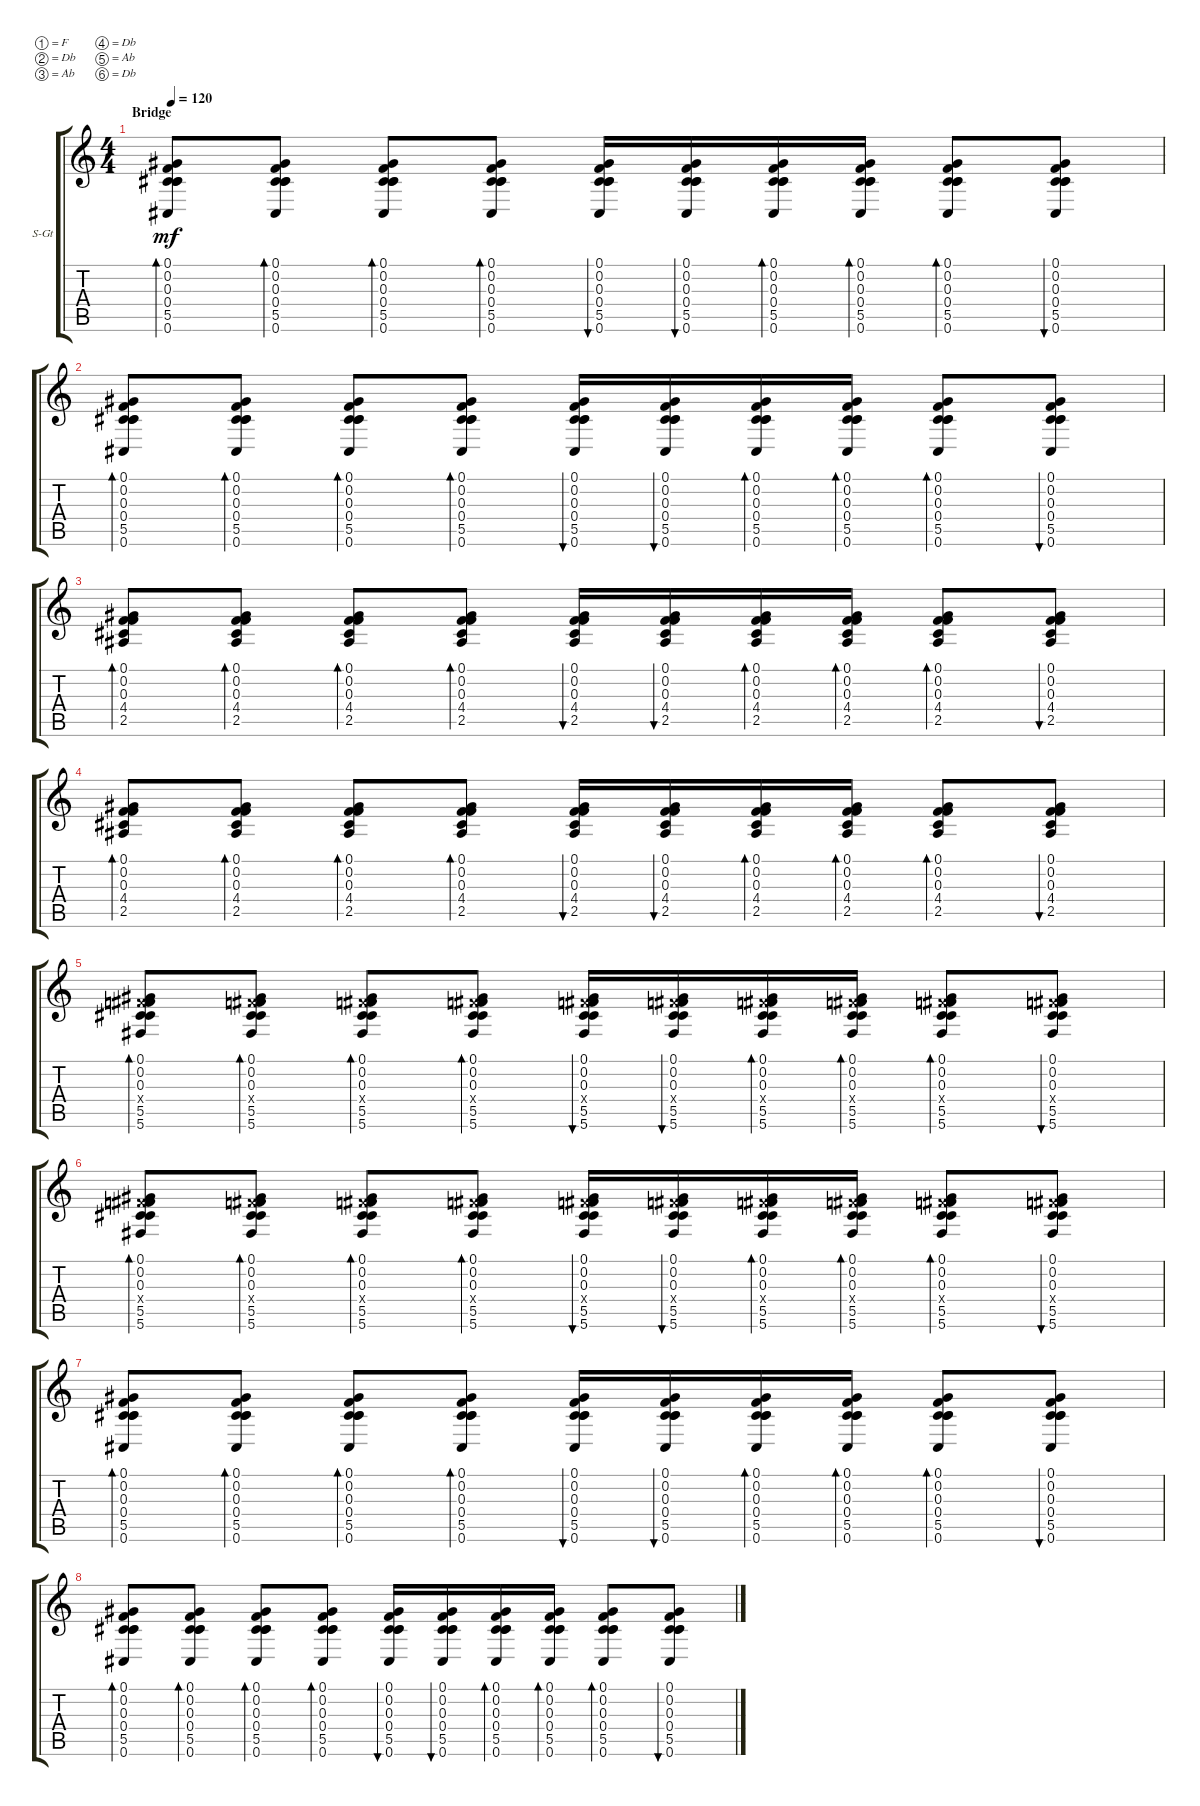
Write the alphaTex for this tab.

\defaultSystemsLayout 4
\bracketExtendMode groupsimilarinstruments
\firstSystemTrackNameOrientation horizontal
\otherSystemsTrackNameOrientation horizontal
\track ("Steel Guitar" "S-Gt") {instrument acousticguitarsteel}
\staff {score tabs}
\tuning (F3 Db3 Ab3 Db3 Ab2 Db2)
\ts (4 4)
\section ("" "Bridge")
\tempo 120
\clef g2
\ks c
(5.5 0.4 0.3 0.2 0.1 0.6).8{bd 30 dy mf} (5.5 0.4 0.3 0.2 0.1 0.6).8{bd 30} (5.5 0.4 0.3 0.2 0.1 0.6).8{bd 30} (5.5 0.4 0.3 0.2 0.1 0.6).8{bd 30} (5.5 0.4 0.3 0.2 0.1 0.6).16{bu 30} (5.5 0.4 0.3 0.2 0.1 0.6).16{bu 30} (5.5 0.4 0.3 0.2 0.1 0.6).16{bd 30} (5.5 0.4 0.3 0.2 0.1 0.6).16{bd 30} (5.5 0.4 0.3 0.2 0.1 0.6).8{bd 30} (5.5 0.4 0.3 0.2 0.1 0.6).8{bu 30} |
(5.5 0.4 0.3 0.2 0.1 0.6).8{bd 30} (5.5 0.4 0.3 0.2 0.1 0.6).8{bd 30} (5.5 0.4 0.3 0.2 0.1 0.6).8{bd 30} (5.5 0.4 0.3 0.2 0.1 0.6).8{bd 30} (5.5 0.4 0.3 0.2 0.1 0.6).16{bu 30} (5.5 0.4 0.3 0.2 0.1 0.6).16{bu 30} (5.5 0.4 0.3 0.2 0.1 0.6).16{bd 30} (5.5 0.4 0.3 0.2 0.1 0.6).16{bd 30} (5.5 0.4 0.3 0.2 0.1 0.6).8{bd 30} (5.5 0.4 0.3 0.2 0.1 0.6).8{bu 30} |
(2.5 4.4 0.3 0.2 0.1).8{bd 30} (2.5 4.4 0.3 0.2 0.1).8{bd 30} (2.5 4.4 0.3 0.2 0.1).8{bd 30} (2.5 4.4 0.3 0.2 0.1).8{bd 30} (2.5 4.4 0.3 0.2 0.1).16{bu 30} (2.5 4.4 0.3 0.2 0.1).16{bu 30} (2.5 4.4 0.3 0.2 0.1).16{bd 30} (2.5 4.4 0.3 0.2 0.1).16{bd 30} (2.5 4.4 0.3 0.2 0.1).8{bd 30} (2.5 4.4 0.3 0.2 0.1).8{bu 30} |
(2.5 4.4 0.3 0.2 0.1).8{bd 30} (2.5 4.4 0.3 0.2 0.1).8{bd 30} (2.5 4.4 0.3 0.2 0.1).8{bd 30} (2.5 4.4 0.3 0.2 0.1).8{bd 30} (2.5 4.4 0.3 0.2 0.1).16{bu 30} (2.5 4.4 0.3 0.2 0.1).16{bu 30} (2.5 4.4 0.3 0.2 0.1).16{bd 30} (2.5 4.4 0.3 0.2 0.1).16{bd 30} (2.5 4.4 0.3 0.2 0.1).8{bd 30} (2.5 4.4 0.3 0.2 0.1).8{bu 30} |
(5.5 5.4{x} 0.3 0.2 0.1 5.6).8{bd 30} (5.5 5.4{x} 0.3 0.2 0.1 5.6).8{bd 30} (5.5 5.4{x} 0.3 0.2 0.1 5.6).8{bd 30} (5.5 5.4{x} 0.3 0.2 0.1 5.6).8{bd 30} (5.5 5.4{x} 0.3 0.2 0.1 5.6).16{bu 30} (5.5 5.4{x} 0.3 0.2 0.1 5.6).16{bu 30} (5.5 5.4{x} 0.3 0.2 0.1 5.6).16{bd 30} (5.5 5.4{x} 0.3 0.2 0.1 5.6).16{bd 30} (5.5 5.4{x} 0.3 0.2 0.1 5.6).8{bd 30} (5.5 5.4{x} 0.3 0.2 0.1 5.6).8{bu 30} |
(5.5 5.4{x} 0.3 0.2 0.1 5.6).8{bd 30} (5.5 5.4{x} 0.3 0.2 0.1 5.6).8{bd 30} (5.5 5.4{x} 0.3 0.2 0.1 5.6).8{bd 30} (5.5 5.4{x} 0.3 0.2 0.1 5.6).8{bd 30} (5.5 5.4{x} 0.3 0.2 0.1 5.6).16{bu 30} (5.5 5.4{x} 0.3 0.2 0.1 5.6).16{bu 30} (5.5 5.4{x} 0.3 0.2 0.1 5.6).16{bd 30} (5.5 5.4{x} 0.3 0.2 0.1 5.6).16{bd 30} (5.5 5.4{x} 0.3 0.2 0.1 5.6).8{bd 30} (5.5 5.4{x} 0.3 0.2 0.1 5.6).8{bu 30} |
(5.5 0.4 0.3 0.2 0.1 0.6).8{bd 30} (5.5 0.4 0.3 0.2 0.1 0.6).8{bd 30} (5.5 0.4 0.3 0.2 0.1 0.6).8{bd 30} (5.5 0.4 0.3 0.2 0.1 0.6).8{bd 30} (5.5 0.4 0.3 0.2 0.1 0.6).16{bu 30} (5.5 0.4 0.3 0.2 0.1 0.6).16{bu 30} (5.5 0.4 0.3 0.2 0.1 0.6).16{bd 30} (5.5 0.4 0.3 0.2 0.1 0.6).16{bd 30} (5.5 0.4 0.3 0.2 0.1 0.6).8{bd 30} (5.5 0.4 0.3 0.2 0.1 0.6).8{bu 30} |
(5.5 0.4 0.3 0.2 0.1 0.6).8{bd 30} (5.5 0.4 0.3 0.2 0.1 0.6).8{bd 30} (5.5 0.4 0.3 0.2 0.1 0.6).8{bd 30} (5.5 0.4 0.3 0.2 0.1 0.6).8{bd 30} (5.5 0.4 0.3 0.2 0.1 0.6).16{bu 30} (5.5 0.4 0.3 0.2 0.1 0.6).16{bu 30} (5.5 0.4 0.3 0.2 0.1 0.6).16{bd 30} (5.5 0.4 0.3 0.2 0.1 0.6).16{bd 30} (5.5 0.4 0.3 0.2 0.1 0.6).8{bd 30} (5.5 0.4 0.3 0.2 0.1 0.6).8{bu 30}
